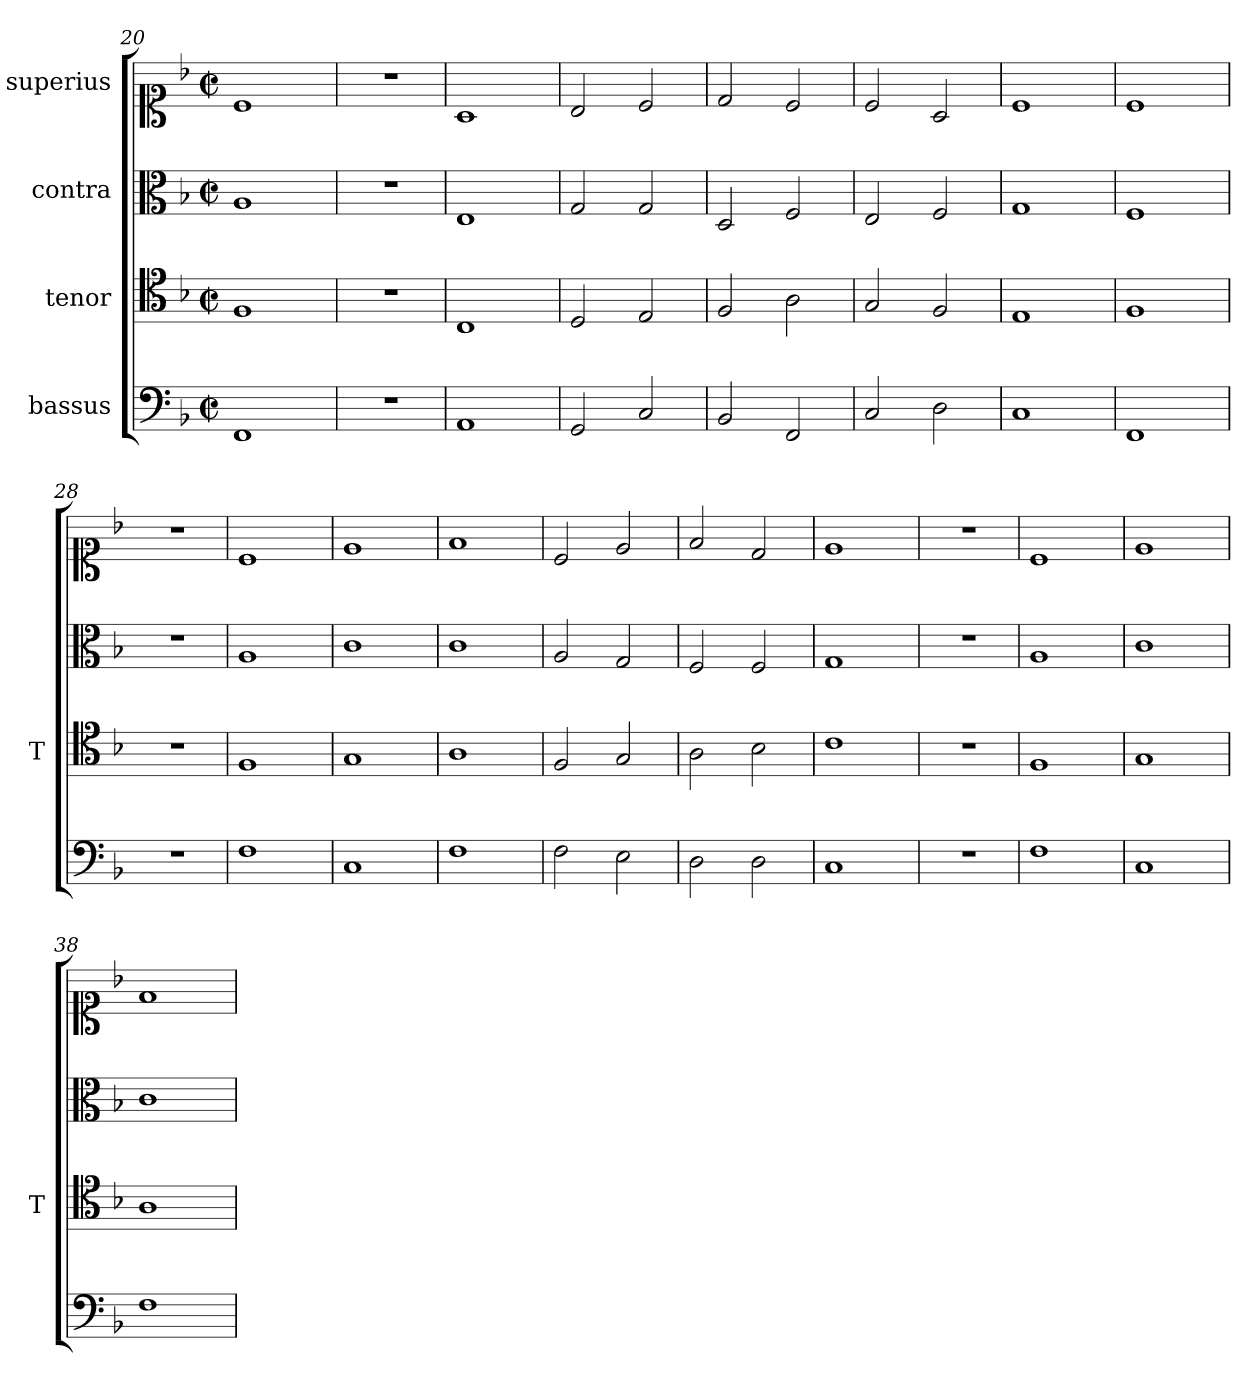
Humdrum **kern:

**kern	**kern	**kern	**kern
*part4	*part3	*part2	*part1
*staff4	*staff3	*staff2	*staff1
*I"bassus	*I"tenor	*I"contra	*I"superius
*	*I'T	*	*
*clefF4	*clefC4	*clefC3	*clefC1
*k[b-]	*k[b-]	*k[b-]	*k[b-]
*M2/2	*M2/2	*M2/2	*M2/2
*met(c|)	*met(c|)	*met(c|)	*met(c|)
=20	=20	=20	=20
1FF	1F	1A	1c
=21	=21	=21	=21
1r	1r	1r	1r
=22	=22	=22	=22
1AA	1C	1E	1A
=23	=23	=23	=23
2GG	2D	2G	2B-
2C	2E	2G	2c
=24	=24	=24	=24
2BB-	2F	2D	2d
2FF	2A	2F	2c
=25	=25	=25	=25
2C	2G	2E	2c
2D	2F	2F	2A
=26	=26	=26	=26
1C	1E	1G	1c
=27	=27	=27	=27
1FF	1F	1F	1c
=28	=28	=28	=28
1r	1r	1r	1r
=29	=29	=29	=29
1F	1F	1A	1c
=30	=30	=30	=30
1C	1G	1c	1e
=31	=31	=31	=31
1F	1A	1c	1f
=32	=32	=32	=32
2F	2F	2A	2c
2E	2G	2G	2e
=33	=33	=33	=33
2D	2A	2F	2f
2D	2B-	2F	2d
=34	=34	=34	=34
1C	1c	1G	1e
=35	=35	=35	=35
1r	1r	1r	1r
=36	=36	=36	=36
1F	1F	1A	1c
=37	=37	=37	=37
1C	1G	1c	1e
=38	=38	=38	=38
1F	1A	1c	1f
=	=	=	=
*-	*-	*-	*-
